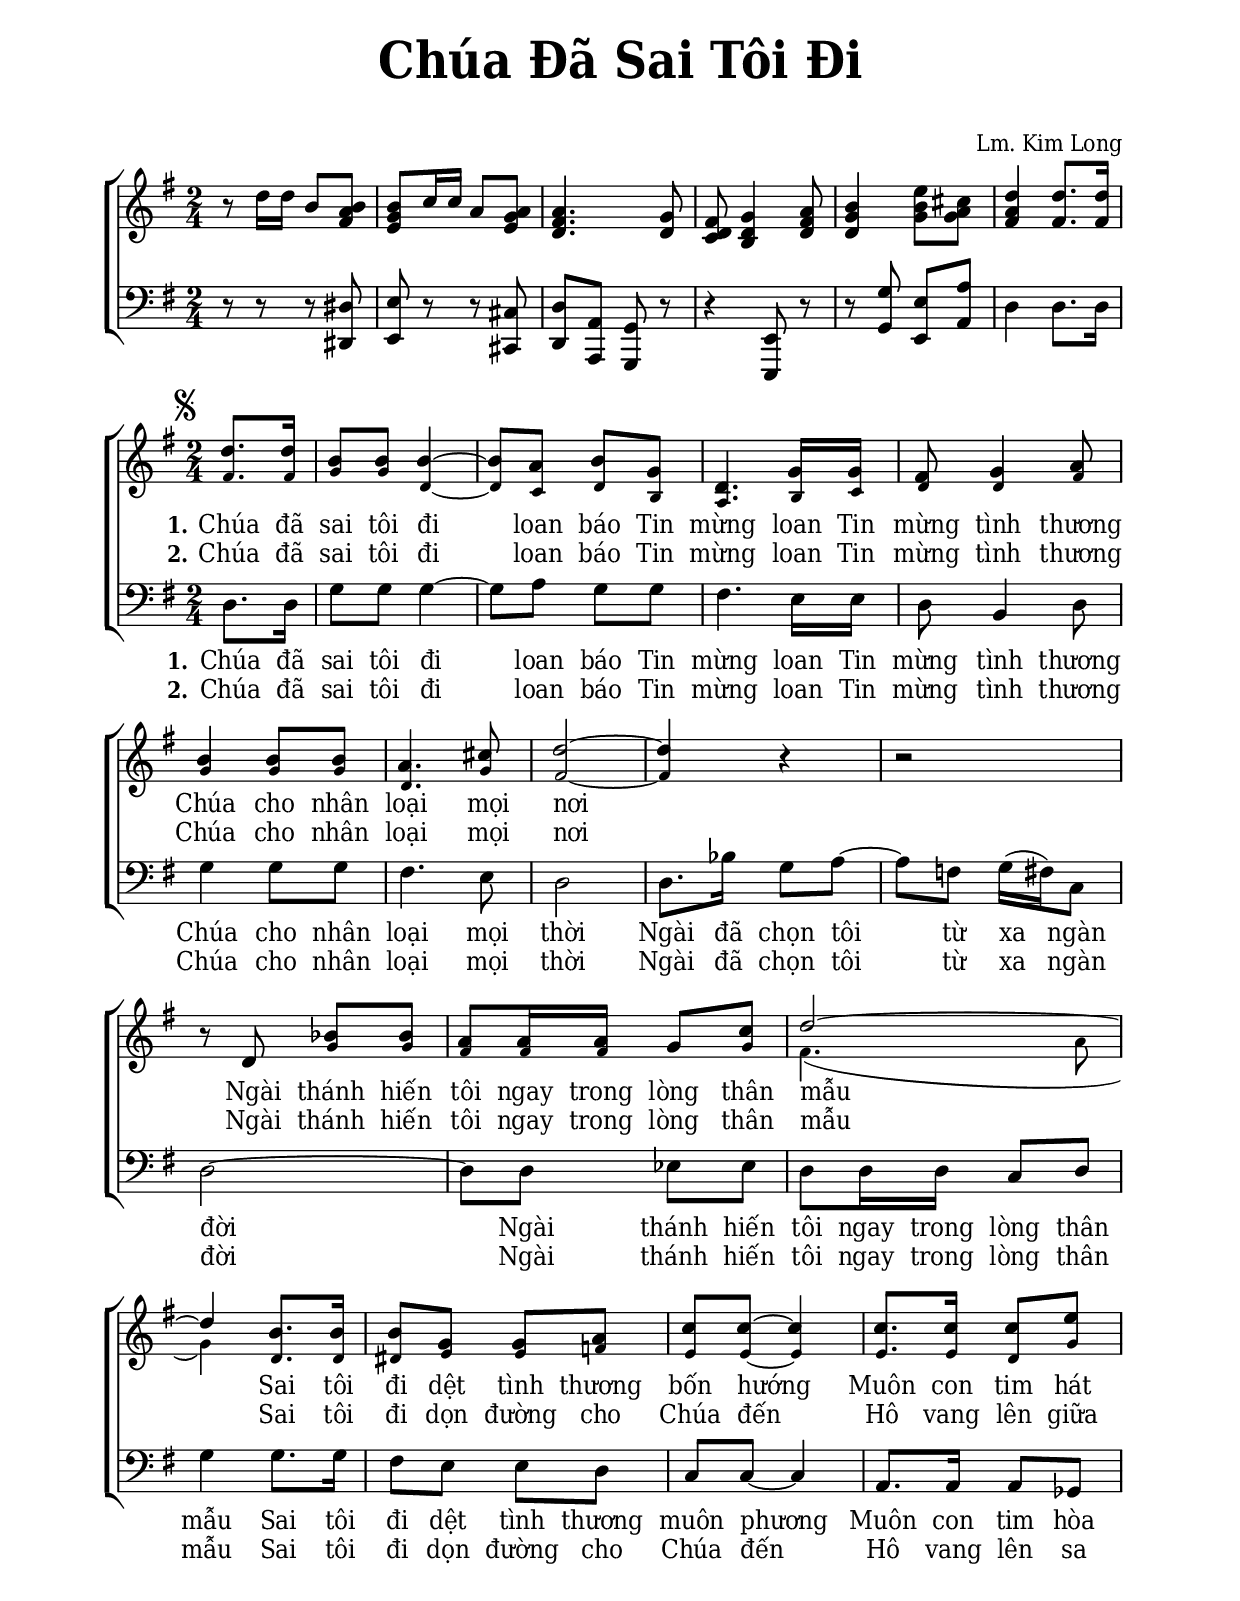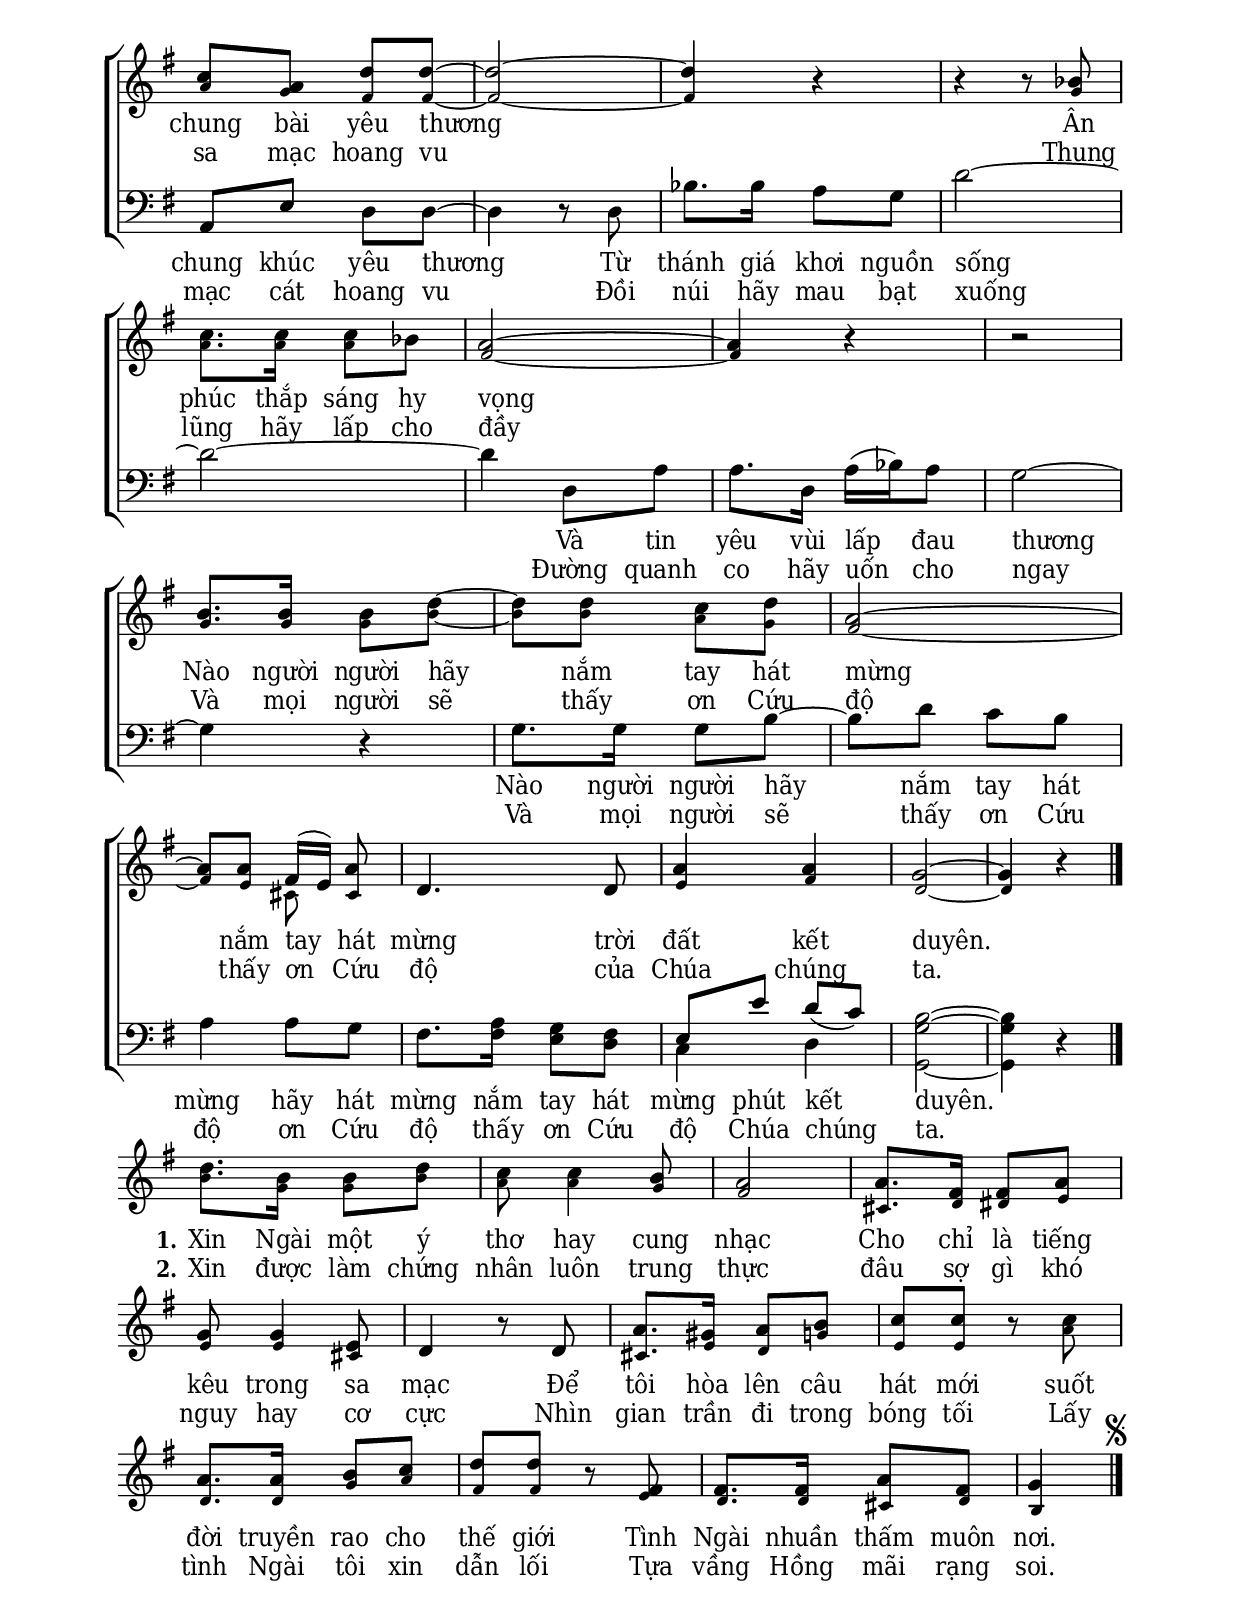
% Cài đặt chung\
\version "2.22.1"
\include "english.ly"

\header {
  title = \markup { \fontsize #3 "Chúa Đã Sai Tôi Đi" }
  composer = " "
  arranger = "Lm. Kim Long"
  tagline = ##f
}

nhacIntroSop = \relative c'' {
  r8 d16 d b8 <b a fs> |
  <b g e> c16 c a8 <a g e> |
  <a fs d>4. <g d>8 |
  <fs d c> <g d b>4 <a fs d>8 |
  <b g d>4 <e b g>8 <cs a g> |
  <d a fs>4 <d fs,>8. <d fs,>16
}

nhacIntroBas = \relative c {
  r8 r r <ds ds,> |
  <e e,> r r <cs cs,> |
  <d d,> <a a,> <g g,> r |
  r4 <e e,>8 r |
  r <g' g,> <e e,> <a a,> |
  d,4 d8. d16
}

% Nhạc phiên khúc
nhacPhienKhucSopMot = \relative c'' {
  \once \override Score.RehearsalMark.font-size = #0.1
  \mark \markup { \musicglyph #"scripts.segno" }
  \partial 4 d8. d16 |
  b8 b b4 ~ |
  b8 a b g |
  d4. g16 g |
  fs8 g4 a8 |
  b4 b8 b |
  a4. cs8 |
  d2 ~ |
  d4 r |
  r2
  r8 d, bf' bf |
  a a16 a g8 c |
  d2 ~ |
  d4 b8. b16 |
  b8 g g a |
  c c ~ c4 |
  c8. c16 c8 e |
  c a d d ~ |
  d2 ~ |
  d4 r |
  r r8 bf |
  c8. c16 c8 bf |
  a2 ~ |
  a4 r |
  r2
  b8. b16 b8 d ~ |
  d d c d |
  a2 ~ |
  a8 a fs16 (e) a8 |
  d,4. d8 |
  a'4 a |
  g2 ~ |
  g4 r \bar "|." \break
  
  d'8. b16 b8 d |
  c c4 b8 |
  a2 |
  a8. fs16 fs8 a |
  g g4 e8 |
  d4 r8 d |
  a'8. gs16 a8 b |
  c c r c |
  a8. a16 b8 c |
  d d r fs, |
  fs8. fs16 a8 fs |
  g4
  \once \override Score.RehearsalMark.font-size = #0.1
  \mark \markup { \musicglyph #"scripts.segno" }
  \bar "|."
}

nhacPhienKhucAltoMot = \relative c' {
  fs8. fs16 |
  g8 g d4 ~ |
  d8 c d b |
  a4. b16 c |
  d8 d4 fs8 |
  g4 g8 g |
  d4. g8 |
  fs2 ~ |
  fs4 r |
  r2
  r8 d g g |
  fs fs16 fs g8 g |
  fs4. (a8 |
  g4) d8. d16 |
  ds8 e e f! |
  e8 e ~ e4 |
  e8. e16 d8 g |
  a g fs fs ~ |
  fs2 ~ |
  fs4 r |
  r r8 g a8. a16 a8 bf |
  fs2 ~ |
  fs4 r |
  r2
  g8. g16 g8 b ~ |
  b b a g |
  fs2 ~ |
  fs8 e cs cs |
  d4. d8 |
  e4 fs |
  d2 ~ |
  d4 r | \break
  
  b'8. g16 g8 b |
  a a4 g8 |
  fs2 |
  cs8. d16 ds8 e |
  e e4 cs8 |
  d4 r8 d |
  cs8. e16 d8 g! |
  e e r a |
  d,8. d16 g8 a |
  fs fs r e |
  d8. d16 cs8 d |
  b4
}

nhacPhienKhucBasMot = \relative c {
  \partial 4 d8. d16 |
  g8 g g4 ~ |
  g8 a g g |
  fs4. e16 e |
  d8  b4 d8 |
  g4 g8 g |
  fs4. e8 |
  d2 |
  d8. bf'16 g8 a ~ |
  a f! g16 (fs) c8 |
  d2 ~ |
  d8 d ef ef |
  d d16 d c8 d |
  g4 g8. g16 |
  fs8 e e d |
  c c ~ c4 |
  a8. a16 a8 gf |
  a e' d d ~ |
  d4 r8 d |
  bf'8. bf16 a8 g |
  d'2 ~ |
  d2 ~ |
  d4 d,8 a' |
  a8. d,16 a' (bf) a8 |
  g2 ~ |
  g4 r |
  g8. g16 g8 b ~ |
  b d c b |
  a4 a8 g |
  fs8. <a fs>16 <g e>8 <fs d> |
  <<
    { \voiceOne e e' d _(c) }
    \new Voice { \voiceTwo c,4 d }
  >>
  \oneVoice
  <b' g g,>2 ~ |
  <b g g,>4 r
}

nhacPhienKhucSopHai = \relative c'' {
  d8. b16 b8 d |
  c c4 b8 |
  a2 |
  a8. fs16 fs8 a |
  g g4 e8 |
  d4 r8 d |
  a'8. gs16 a8 b |
  c c r c |
  a8. a16 b8 c |
  d d r fs, |
  fs8. fs16 a8 fs |
  g4
  \once \override Score.RehearsalMark.font-size = #0.1
  \mark \markup { \musicglyph #"scripts.segno" }
  \bar "|."
}

nhacPhienKhucBasHai = \relative c'' {
  b8. g16 g8 b |
  a a4 g8 |
  fs2 |
  cs8. d16 ds8 e |
  e e4 cs8 |
  d4 r8 d |
  cs8. e16 d8 g! |
  e e r a |
  d,8. d16 g8 a |
  fs fs r e |
  d8. d16 cs8 d |
  b4
}

% Lời phiên khúc
loiPhienKhucSopMot = \lyrics {
  \set stanza = "1."
  Chúa đã sai tôi đi loan báo Tin mừng
  loan Tin mừng tình thương Chúa cho nhân loại mọi nơi
  Ngài thánh hiến tôi ngay trong lòng thân mẫu
  Sai tôi đi dệt tình thương bốn hướng
  Muôn con tim hát chung bài yêu thương
  Ân phúc thắp sáng hy vọng
  Nào người người hãy nắm tay hát mừng
  nắm tay hát mừng trời đất kết duyên.
  
  \set stanza = "1."
  Xin Ngài một ý thơ hay cung nhạc
  Cho chỉ là tiếng kêu trong sa mạc
  Để tôi hòa lên câu hát mới
  suốt đời truyền rao cho thế giới
  Tình Ngài nhuần thấm muôn nơi.
}

loiPhienKhucSopHai = \lyrics {
  \set stanza = "2."
  Chúa đã sai tôi đi loan báo Tin mừng
  loan Tin mừng tình thương Chúa cho nhân loại mọi nơi
  Ngài thánh hiến tôi ngay trong lòng thân mẫu
  Sai tôi đi dọn đường cho Chúa đến
  Hô vang lên giữa sa mạc hoang vu
  Thung lũng hãy lấp cho đầy
  Và mọi người sẽ thấy ơn Cứu độ
  thấy ơn Cứu độ của Chúa chúng ta.
  
  \set stanza = "2."
  Xin được làm chứng nhân
  luôn trung thực đâu sợ gì khó nguy
  hay cơ cực
  Nhìn gian trần đi trong bóng tối
  Lấy tình Ngài tôi xin dẫn lối
  Tựa vầng Hồng mãi rạng soi.
}

loiPhienKhucBasMot = \lyrics {
  \set stanza = "1."
  Chúa đã sai tôi đi loan báo Tin mừng
  loan Tin mừng tình thương Chúa cho nhân loại mọi thời
  Ngài đã chọn tôi từ xa ngàn đời
  Ngài thánh hiến tôi ngay trong lòng thân mẫu
  Sai tôi đi dệt tình thương muôn phương
  Muôn con tim hòa chung khúc yêu thương
  Từ thánh giá khơi nguồn sống
  Và tin yêu vùi lấp đau thương
  Nào người người hãy nắm tay hát mừng
  hãy hát mừng
  nắm tay hát mừng phút kết duyên.
}

loiPhienKhucBasHai = \lyrics {
  \set stanza = "2."
  Chúa đã sai tôi đi loan báo Tin mừng
  loan Tin mừng tình thương Chúa cho nhân loại mọi thời
  Ngài đã chọn tôi từ xa ngàn đời
  Ngài thánh hiến tôi ngay trong lòng thân mẫu
  Sai tôi đi dọn đường cho Chúa đến
  Hô vang lên sa mạc cát hoang vu
  Đồi núi hãy mau bạt xuống
  Đường quanh co hãy uốn cho ngay
  Và mọi người sẽ thấy ơn Cứu độ
  ơn Cứu độ
  thấy ơn Cứu độ Chúa chúng ta.
}

% Dàn trang
\paper {
  #(set-paper-size "a4")
  top-margin = 15\mm
  bottom-margin = 20\mm
  left-margin = 20\mm
  right-margin = 20\mm
  indent = #0
  #(define fonts
	 (make-pango-font-tree "Deja Vu Serif Condensed"
	 		       "Deja Vu Serif Condensed"
			       "Deja Vu Serif Condensed"
			       (/ 20 20)))
  print-page-number = ##f
  system-system-spacing = #'((basic-distance . 13)
                             (minimum-distance . 13)
                             (padding . 2))
  score-system-spacing = #'((basic-distance . 13)
                             (minimum-distance . 13)
                             (padding . 2))
  page-count = 2
}

TongNhip = {
  \key g \major \time 2/4
  \set Timing.beamExceptions = #'()
  \set Timing.baseMoment = #(ly:make-moment 1/4)
}

% Đổi kích thước nốt cho bè phụ
notBePhu =
#(define-music-function (font-size music) (number? ly:music?)
   (for-some-music
     (lambda (m)
       (if (music-is-of-type? m 'rhythmic-event)
           (begin
             (set! (ly:music-property m 'tweaks)
                   (cons `(font-size . ,font-size)
                         (ly:music-property m 'tweaks)))
             #t)
           #f))
     music)
   music)

\score {
  \new ChoirStaff <<
    \new Staff<<
     \new Voice = "beSop" {
       \clef treble \TongNhip \nhacIntroSop
     }
     >>
    \new Staff <<
      \new Voice = "beBass" {
        \clef bass \TongNhip \nhacIntroBas
      }
    >>
  >>
  \layout {
    \override Score.BarNumber.break-visibility = ##(#f #f #f)
  }
}

\score {
  \new ChoirStaff <<
    \new Staff = diepKhuc \with {
        \consists "Merge_rests_engraver"
        printPartCombineTexts = ##f
      }
      <<
     \new Voice = "beSop" { \TongNhip \partCombine 
          \nhacPhienKhucSopMot
          \notBePhu -2 { \nhacPhienKhucAltoMot } }
        \new NullVoice = nhacThamChieuPhienKhucSopMot \nhacPhienKhucSopMot
        \new Lyrics \lyricsto nhacThamChieuPhienKhucSopMot \loiPhienKhucSopMot
        \new Lyrics \lyricsto nhacThamChieuPhienKhucSopMot \loiPhienKhucSopHai
      >>
    \new Staff <<
      \new Voice = "beBass" {
        \clef bass \TongNhip \nhacPhienKhucBasMot
      }
      \new Lyrics \lyricsto beBass \loiPhienKhucBasMot
      \new Lyrics \lyricsto beBass \loiPhienKhucBasHai
    >>
  >>
  \layout {
    %\override Lyrics.LyricText.font-size = #+2
    \override Lyrics.LyricSpace.minimum-distance = #1.5
    \override Score.BarNumber.break-visibility = ##(#f #f #f)
    \override Staff.VerticalAxisGroup.staff-staff-spacing =
        #'((basic-distance . 8)
	   (minimum-distance . 8)
	   (padding . 1))
    \context {
      \Staff \RemoveEmptyStaves
      \override VerticalAxisGroup.remove-first = ##t
    }
  }
}
